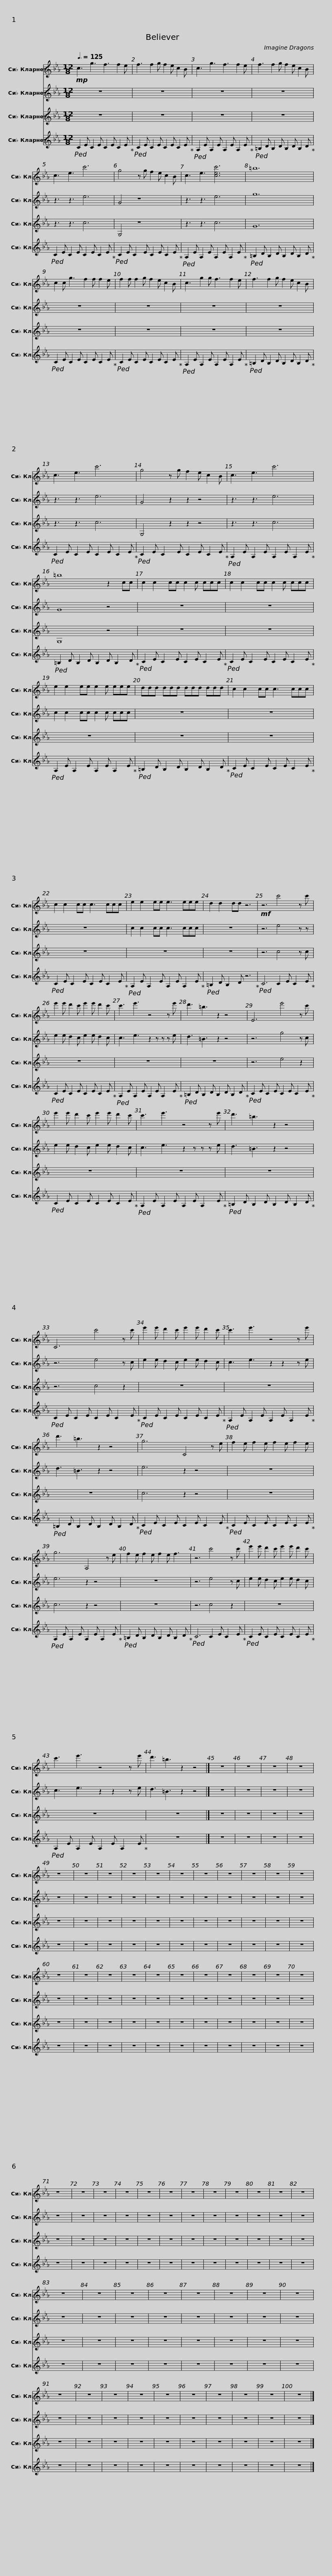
X:1
%%score 1 2 3 4
L:1/8
Q:3/8=125
M:12/8
I:linebreak $
K:none
V:1 treble transpose=-2
V:2 treble transpose=-2
V:3 treble transpose=-2
V:4 treble transpose=-2
V:1
[K:Eb]!mp! c3 g3 f3 f2 e | f3 f2 g f2 e c2 B | c3 g3 f3 f2 e |$ f3 f2 g f2 e c2 B | c3 e3 c'6 | %5
 g4 z g f2 e c2 B |$ c3 e3 [cec']6 | =b12 | c2 c g3 f2 f f2 e |$ f2 f f2 g f2 e c2 B | %10
 c3 g2 g f3 f2 e | f3 f2 g f2 e c2 B |$ c3 e3 c'6 | g4 z g f2 e c2 B | c3 e3 c'6 |$ %15
 =b8 z2 cc | c2 c2 cc c2 c ccc | c2 c2 cc c2 c ccc |$ e2 e2 ee e2 e eee | ddd ddd ddd ddd | %20
 c2 c2 cc c3 ccc |$ c2 c2 cc c3 ccc | e2 e2 ee e3 eee | d2 d2 dd z6 |$!mf! z6 c'4 z c' | %25
 e'2 e' d'2 c' e'2 e' d'2 c' | c'3 e'3 z4 z e' |$ d'3 =b3 z2 z4 | E6 e'4 z c' | e'2 e' d'2 c' e'2 e' d'2 c' |$ %30
 c'3 e'3 z4 z e' | d'3 =b3 z2 z4 | C6 c'4 z c' |$ e'2 e' d'2 c' e'2 e' d'2 c' | c'3 e'3 z4 z e' | %35
 d'3 =b3 z2 z4 |$ g6 C4 z e | f2 e f2 e f2 e f2 e | g6 A,4 z e |$ f2 e f2 e f2 e f3 | %40
 z6 c'4 z c' | e'2 e' d'2 c' e'2 e' d'2 c' |$ c'3 e'3 z4 z e' | d'3 =b3 z2 z4 |] z12 | %45
 z12 | z12 | z12 | z12 | z12 | %50
 z12 | z12 | z12 |$ z12 | z12 | %55
 z12 | z12 | z12 | z12 | z12 | %60
 z12 | z12 | z12 | z12 | z12 | %65
 z12 | z12 | z12 | z12 |$ z12 | %70
 z12 | z12 | z12 | z12 | z12 | %75
 z12 | z12 | z12 | z12 | z12 | %80
 z12 | z12 | z12 | z12 | z12 |$ %85
 z12 | z12 | z12 | z12 | z12 | %90
 z12 | z12 | z12 | z12 | z12 | %95
 z12 | z12 | z12 | z12 | z12 |] %100
V:2
[K:Eb] z12 | z12 | z12 |$ z12 | z3 z3 e6 | %5
 G4 z8 |$ z3 z3 e6 | g12 | z12 |$ z12 | %10
 z12 | z12 |$ z3 z3 e6 | G4 z2 z2 z4 | z3 z3 e6 |$ %15
 G8 z4 | z12 | z12 |$ c2 c2 cc c2 c ccc | z12 | %20
 z12 |$ z12 | c2 c2 cc c3 ccc | z12 |$ z6 e4 z z | %25
 e2 e d2 c e2 e d2 c | c3 e3 z2 z z z e |$ d3 =B3 z2 z4 | z6 g4 z c | e2 e d2 c e2 e d2 c |$ %30
 c3 e3 z2 z z z e | d3 =B3 z2 z4 | z6 e4 z c |$ e2 e d2 c e2 e d2 c | c3 e3 z2 z2 z e | %35
 d3 =B3 z2 z4 |$ e6 z2 z4 | z12 | e6 z2 z4 |$ z12 | %40
 z6 e4 z c | e2 e d2 c e2 e d2 c |$ c3 e3 z2 z2 z e | d3 =B3 z2 z4 |] z12 | %45
 z12 | z12 | z12 | z12 | z12 | %50
 z12 | z12 | z12 |$ z12 | z12 | %55
 z12 | z12 | z12 | z12 | z12 | %60
 z12 | z12 | z12 | z12 | z12 | %65
 z12 | z12 | z12 | z12 |$ z12 | %70
 z12 | z12 | z12 | z12 | z12 | %75
 z12 | z12 | z12 | z12 | z12 | %80
 z12 | z12 | z12 | z12 | z12 |$ %85
 z12 | z12 | z12 | z12 | z12 | %90
 z12 | z12 | z12 | z12 | z12 | %95
 z12 | z12 | z12 | z12 | z12 |] %100
V:3
[K:Eb] z12 | z12 | z12 |$ z12 | z3 z3 c6 | %5
 G,4 z8 |$ z3 z3 c6 | G12 | z12 |$ z12 | %10
 z12 | z12 |$ z3 z3 c6 | G,4 z2 z2 z4 | z3 z3 c6 |$ %15
 G,8 z4 | z12 | z12 |$ z12 | z12 | %20
 z12 |$ z12 | z12 | z12 |$ z6 c4 z c | %25
 z12 | z12 |$ z12 | z6 e4 z2 | z12 |$ %30
 z12 | z12 | z6 c4 z2 |$ z12 | z12 | %35
 z12 |$ c6 z2 z4 | z12 | c6 z2 z4 |$ z12 | %40
 z6 c4 z2 | z12 |$ z12 | z12 |] z12 | %45
 z12 | z12 | z12 | z12 | z12 | %50
 z12 | z12 | z12 |$ z12 | z12 | %55
 z12 | z12 | z12 | z12 | z12 | %60
 z12 | z12 | z12 | z12 | z12 | %65
 z12 | z12 | z12 | z12 |$ z12 | %70
 z12 | z12 | z12 | z12 | z12 | %75
 z12 | z12 | z12 | z12 | z12 | %80
 z12 | z12 | z12 | z12 | z12 |$ %85
 z12 | z12 | z12 | z12 | z12 | %90
 z12 | z12 | z12 | z12 | z12 | %95
 z12 | z12 | z12 | z12 | z12 |] %100
V:4
[K:Eb]!ped! C2 E C2 E C2 E C2 E!ped-up! |!ped! C2 E C2 E C2 E C2 E!ped-up! |!ped! A,2 E A,2 E A,2 E A,2 E!ped-up! |$!ped! =B,2 D B,2 D B,2 D B,2 D!ped-up! |!ped! C2 E C2 E C2 E C2 E!ped-up! | %5
!ped! C2 E C2 E C2 E C2 E!ped-up! |$!ped! A,2 E A,2 E A,2 E A,2 E!ped-up! |!ped! =B,2 D B,2 D B,2 D B,2 D!ped-up! |!ped! C2 E C2 E C2 E C2 E!ped-up! |$!ped! C2 E C2 E C2 E C2 E!ped-up! | %10
!ped! A,2 E A,2 E A,2 E A,2 E!ped-up! |!ped! =B,2 D B,2 D B,2 D B,2 D!ped-up! |$!ped! C2 E C2 E C2 E C2 E!ped-up! |!ped! C2 E C2 E C2 E C2 E!ped-up! |!ped! A,2 E A,2 E A,2 E A,2 E!ped-up! |$ %15
!ped! =B,2 D B,2 D B,2 D B,2 D!ped-up! |!ped! C2 E C2 E C2 E C2 E!ped-up! |!ped! C2 E C2 E C2 E C2 E!ped-up! |$!ped! A,2 E A,2 E A,2 E A,2 E!ped-up! |!ped! =B,2 D B,2 D B,2 D B,2 D!ped-up! | %20
!ped! C2 E C2 E C2 E C2 E!ped-up! |$!ped! C2 E C2 E C2 E C2 E!ped-up! |!ped! A,2 E A,2 E A,2 E A,2 E!ped-up! |!ped! =B,2 D B,2 D z6!ped-up! |$!ped! C6 C2 E C2 E!ped-up! | %25
!ped! C2 E C2 E C2 E C2 E!ped-up! |!ped! A,2 E A,2 E A,2 E A,2 E!ped-up! |$!ped! =B,2 D B,2 D B,2 D B,2 D!ped-up! |!ped! C2 E C2 E C2 E C2 E!ped-up! |!ped! C2 E C2 E C2 E C2 E!ped-up! |$ %30
!ped! A,2 E A,2 E A,2 E A,2 E!ped-up! |!ped! =B,2 D B,2 D B,2 D B,2 D!ped-up! |!ped! C2 E C2 E C2 E C2 E!ped-up! |$!ped! C2 E C2 E C2 E C2 E!ped-up! |!ped! A,2 E A,2 E A,2 E A,2 E!ped-up! | %35
!ped! =B,2 D B,2 D B,2 D B,2 D!ped-up! |$!ped! C2 E C2 E C2 E C2 E!ped-up! |!ped! C2 E C2 E C2 E C2 E!ped-up! |!ped! A,2 E A,2 E A,2 E A,2 E!ped-up! |$!ped! =B,2 D B,2 D B,2 D B,2 D!ped-up! | %40
!ped! C6 C2 E C2 E!ped-up! |!ped! C2 E C2 E C2 E C2 E!ped-up! |$!ped! A,2 E A,2 E A,2 E A,2 E!ped-up! | z12 |] z12 | %45
 z12 | z12 | z12 | z12 | z12 | %50
 z12 | z12 | z12 |$ z12 | z12 | %55
 z12 | z12 | z12 | z12 | z12 | %60
 z12 | z12 | z12 | z12 | z12 | %65
 z12 | z12 | z12 | z12 |$ z12 | %70
 z12 | z12 | z12 | z12 | z12 | %75
 z12 | z12 | z12 | z12 | z12 | %80
 z12 | z12 | z12 | z12 | z12 |$ %85
 z12 | z12 | z12 | z12 | z12 | %90
 z12 | z12 | z12 | z12 | z12 | %95
 z12 | z12 | z12 | z12 | z12 |] %100
